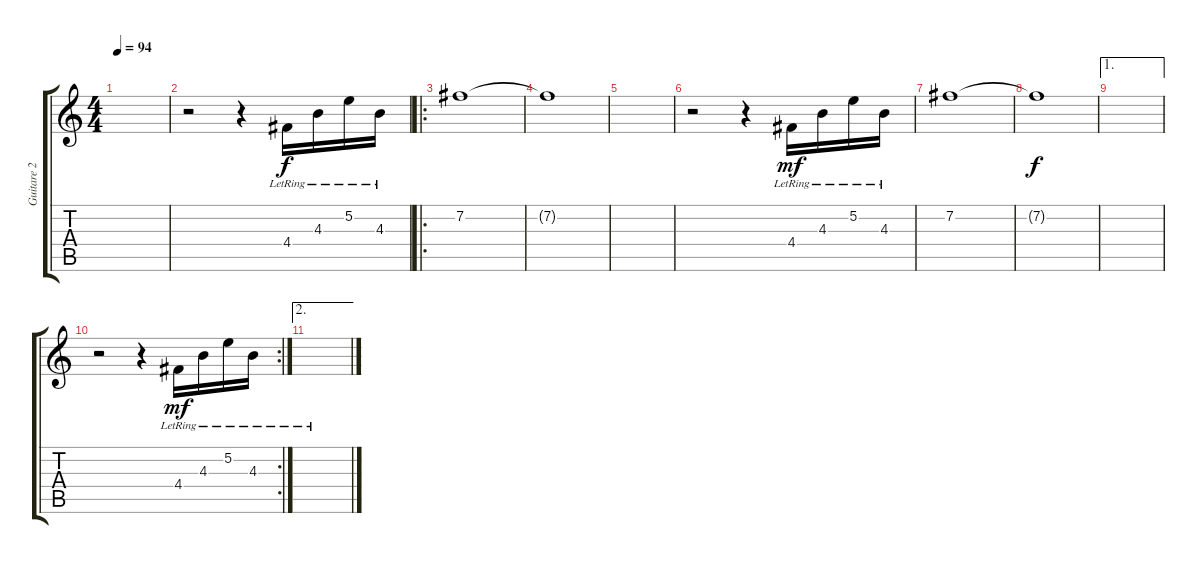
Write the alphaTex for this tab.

\track ("Guitare 2" "Guitare 2") {instrument electricguitarjazz}
\staff {score tabs}
\tuning (E4 B3 G3 D3 A2 E2) {hide}
\ts (4 4)
\tempo 94
\clef g2
\ks c
|
r.2 r.4 4.4{lr}.16 4.3{lr}.16 5.2{lr}.16 4.3{lr}.16 |
\ro
7.2.1 |
7.2{t}.1{dy f} |
|
r.2 r.4 4.4{lr}.16{dy mf} 4.3{lr}.16 5.2{lr}.16 4.3{lr}.16 |
7.2.1 |
7.2{t}.1{dy f} |
\ae 1
|
\rc 2
r.2 r.4 4.4{lr}.16{dy mf} 4.3{lr}.16 5.2{lr}.16 4.3{lr}.16 |
\ae 2
